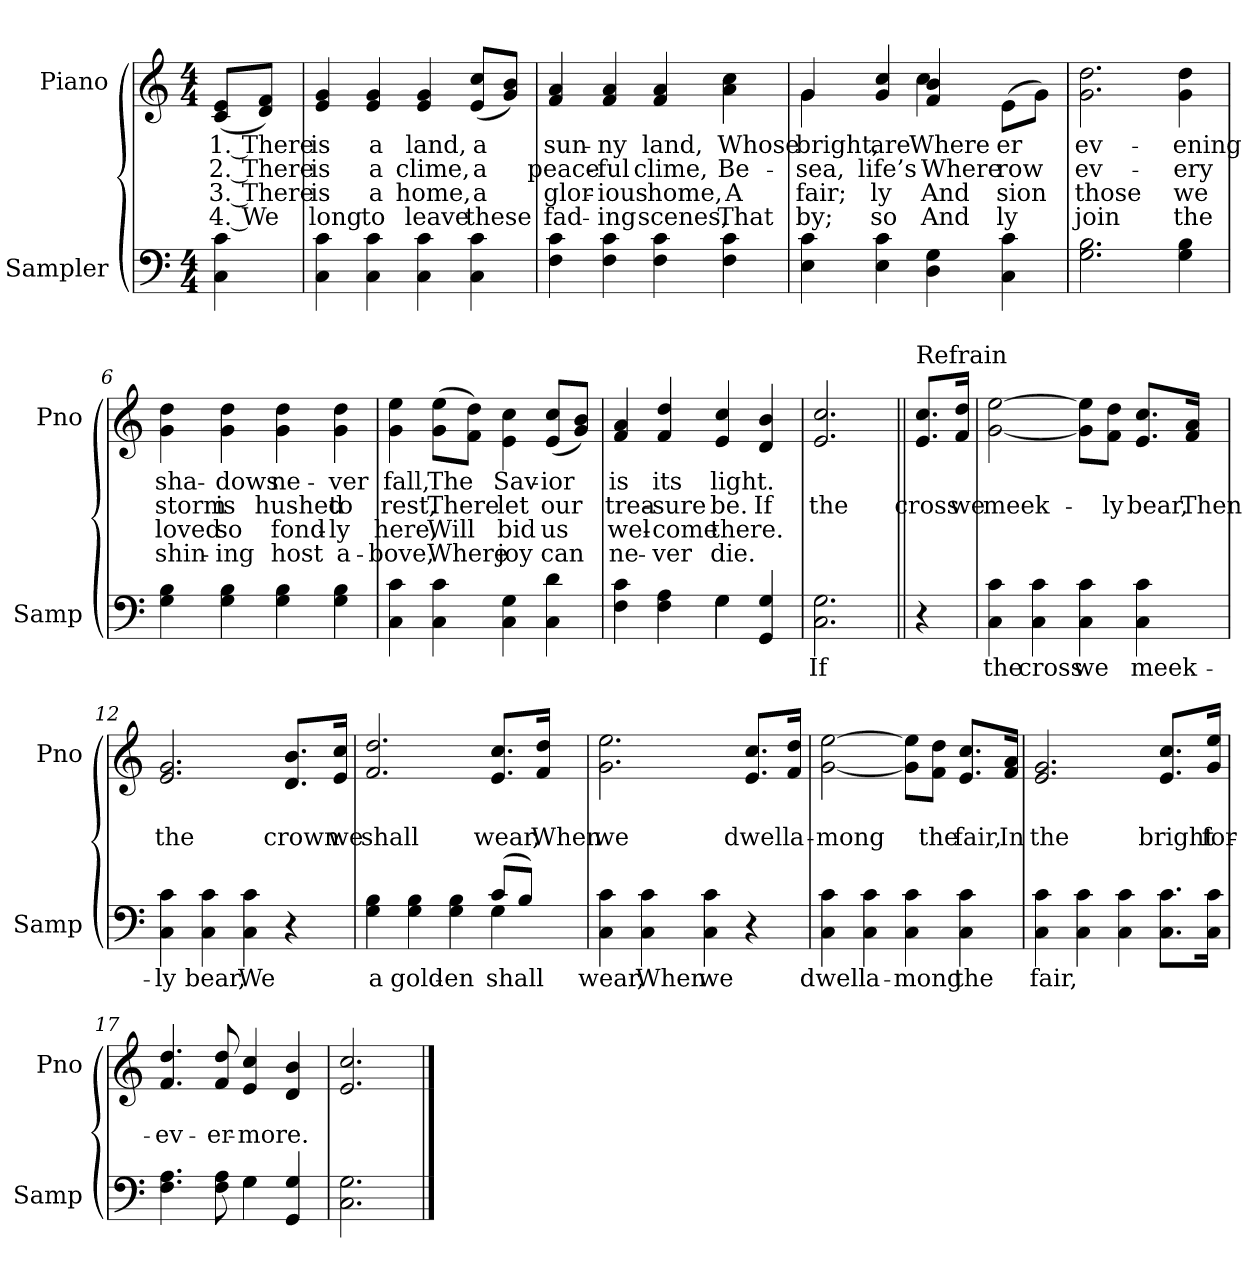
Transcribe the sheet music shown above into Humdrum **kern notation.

**kern	**text	**kern	**text	**text	**text	**text
*part2	*part2	*part1	*part1	*part1	*part1	*part1
*staff2	*staff2	*staff1	*staff1	*staff1	*staff1	*staff1
*I"Sampler	*	*I"Piano	*	*	*	*
*I'Samp	*	*I'Pno	*	*	*	*
*clefF4	*	*clefG2	*	*	*	*
*M4/4	*	*M4/4	*	*	*	*
=1	=1	=1	=1	=1	=1	=1
4C 4c	.	(8c/ 8e/L	1. There	2. There	3. There	4. We
.	.	8d/ 8f/J)	.	.	.	.
=2	=2	=2	=2	=2	=2	=2
4C 4c	.	4e 4g	is	is	is	long
4C 4c	.	4e 4g	a	a	a	to
4C 4c	.	4e 4g	land,	clime,	home,	leave
4C 4c	.	(8e/ 8cc/L	a	a	a	these
.	.	8g/ 8b/J)	.	.	.	.
=3	=3	=3	=3	=3	=3	=3
4F 4c	.	4f 4a	sun-	peace-	glor-	fad-
4F 4c	.	4f 4a	-ny	-ful	-ious	-ing
4F 4c	.	4f 4a	land,	clime,	home,	scenes,
4F 4c	.	4a 4cc	Whose	Be-	A	That
=4	=4	=4	=4	=4	=4	=4
*	*	*^	*	*	*	*
4E 4c	.	4g/	4g	bright,	sea,	fair;	by;
4E 4c	.	4g 4cc	4ryy	are	life’s	-ly	so
4D 4G	.	4f 4b	4cc	Where	Where	And	And
4C 4c	.	(8e\L	4ryy	-er	-row	-sion	-ly
.	.	8g\J)	.	.	.	.	.
*	*	*v	*v	*	*	*	*
=5	=5	=5	=5	=5	=5	=5
2.G 2.B	.	2.g 2.dd	ev-	ev-	those	join
4G 4B	.	4g 4dd	-ening	-ery	we	the
=6	=6	=6	=6	=6	=6	=6
4G 4B	.	4g 4dd	sha-	storm	loved	shin-
4G 4B	.	4g 4dd	-dows	is	so	-ing
4G 4B	.	4g 4dd	ne-	hushed	fond-	host
4G 4B	.	4g 4dd	-ver	to	-ly	a-
=7	=7	=7	=7	=7	=7	=7
4C 4c	.	4g 4ee	fall,	rest,	here,	-bove,
4C 4c	.	(8g\ 8ee\L	The	There	Will	Where
.	.	8f\ 8dd\J)	.	.	.	.
4C 4G	.	4e\ 4cc\	Sav-	let	bid	joy
4C 4d	.	(8e/ 8cc/L	-ior	our	us	can
.	.	8g/ 8b/J)	.	.	.	.
=8	=8	=8	=8	=8	=8	=8
*^	*	*	*	*	*	*
4F 4c	2ryy	.	4f 4a	is	trea-	wel-	ne-
4F 4A	.	.	4f 4dd	its	-sure	-come	-ver
4G\	4G	.	4e 4cc	light.	be.	there.	die.
4GG 4G	4ryy	.	4d 4b	.	If	.	.
*v	*v	*	*	*	*	*	*
=9	=9	=9	=9	=9	=9	=9
2.C 2.G	If	2.e 2.cc	.	the	.	.
=10||	=10||	=10||	=10||	=10||	=10||	=10||
!	!	!LO:TX:t=Refrain	!	!	!	!
4r	.	8.e/ 8.cc/L	.	cross	.	.
.	.	16f/ 16dd/Jk	.	we	.	.
=11	=11	=11	=11	=11	=11	=11
4C 4c	the	[2g [2ee	.	meek-	.	.
4C 4c	cross	.	.	.	.	.
4C 4c	we	8g]\ 8ee]\L	.	.	.	.
.	.	8f\ 8dd\J	.	-ly	.	.
4C 4c	meek-	8.e/ 8.cc/L	.	bear,	.	.
.	.	16f/ 16a/Jk	.	Then	.	.
=12	=12	=12	=12	=12	=12	=12
4C 4c	-ly	2.e 2.g	.	the	.	.
4C 4c	bear,	.	.	.	.	.
4C 4c	We	.	.	.	.	.
4r	.	8.d/ 8.b/L	.	crown	.	.
.	.	16e/ 16cc/Jk	.	we	.	.
=13	=13	=13	=13	=13	=13	=13
*^	*	*	*	*	*	*
4G 4B	2.ryy	a	2.f 2.dd	.	shall	.	.
4G 4B	.	gold-	.	.	.	.	.
4G 4B	.	-en	.	.	.	.	.
(8c/L	4G	shall	8.e/ 8.cc/L	.	wear,	.	.
8B/J)	.	.	.	.	.	.	.
.	.	.	16f/ 16dd/Jk	.	When	.	.
*v	*v	*	*	*	*	*	*
=14	=14	=14	=14	=14	=14	=14
4C 4c	wear,	2.g 2.ee	.	we	.	.
4C 4c	When	.	.	.	.	.
4C 4c	we	.	.	.	.	.
4r	.	8.e/ 8.cc/L	.	dwell	.	.
.	.	16f/ 16dd/Jk	.	a-	.	.
=15	=15	=15	=15	=15	=15	=15
4C 4c	dwell	[2g [2ee	.	-mong	.	.
4C 4c	a-	.	.	.	.	.
4C 4c	-mong	8g]\ 8ee]\L	.	.	.	.
.	.	8f\ 8dd\J	.	the	.	.
4C 4c	the	8.e/ 8.cc/L	.	fair,	.	.
.	.	16f/ 16a/Jk	.	In	.	.
=16	=16	=16	=16	=16	=16	=16
4C 4c	fair,	2.e 2.g	.	the	.	.
4C 4c	.	.	.	.	.	.
4C 4c	.	.	.	.	.	.
8.C\ 8.c\L	.	8.e/ 8.cc/L	.	bright	.	.
16C\ 16c\Jk	.	16g/ 16ee/Jk	.	for-	.	.
=17	=17	=17	=17	=17	=17	=17
*^	*	*	*	*	*	*
4.F 4.A	2ryy	.	4.f 4.dd	.	-ev-	.	.
8F 8A	.	.	8f 8dd	.	-er-	.	.
4G\	4G	.	4e 4cc	.	-more.	.	.
4GG 4G	4ryy	.	4d 4b	.	.	.	.
*v	*v	*	*	*	*	*	*
=18	=18	=18	=18	=18	=18	=18
2.C 2.G	.	2.e 2.cc	.	.	.	.
==	==	==	==	==	==	==
*-	*-	*-	*-	*-	*-	*-
